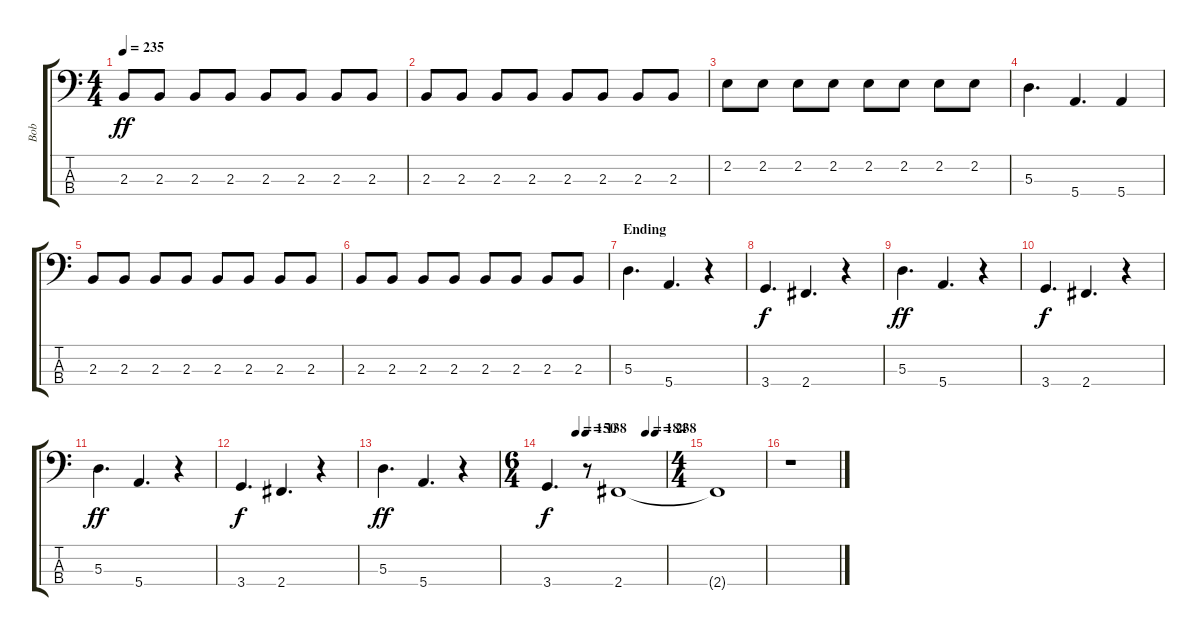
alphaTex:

\track ("Bob" "Bob") {instrument electricbassfinger}
\staff {score tabs}
\tuning (G2 D2 A1 E1) {hide}
\ts (4 4)
\tempo 235
\clef f4
\ks c
2.3.8{dy ff} 2.3.8 2.3.8 2.3.8 2.3.8 2.3.8 2.3.8 2.3.8 |
2.3.8 2.3.8 2.3.8 2.3.8 2.3.8 2.3.8 2.3.8 2.3.8 |
2.2.8 2.2.8 2.2.8 2.2.8 2.2.8 2.2.8 2.2.8 2.2.8 |
5.3.4{d} 5.4.4{d} 5.4.4 |
2.3.8 2.3.8 2.3.8 2.3.8 2.3.8 2.3.8 2.3.8 2.3.8 |
2.3.8 2.3.8 2.3.8 2.3.8 2.3.8 2.3.8 2.3.8 2.3.8 |
\section ("" "Ending")
5.3.4{d} 5.4.4{d} r.4 |
3.4.4{d dy f} 2.4.4{d} r.4 |
5.3.4{d dy ff} 5.4.4{d} r.4 |
3.4.4{d dy f} 2.4.4{d} r.4 |
5.3.4{d dy ff} 5.4.4{d} r.4 |
3.4.4{d dy f} 2.4.4{d} r.4 |
5.3.4{d dy ff} 5.4.4{d} r.4 |
\ts (6 4)
\tempo (150 0.25)
\tempo (138 0.3333333333333333)
\tempo (184 0.8333333333333334)
\tempo (238 0.9166666666666666)
3.4.4{d dy f} r.8 2.4.1 |
\ts (4 4)
2.4{t}.1 |
r.1
